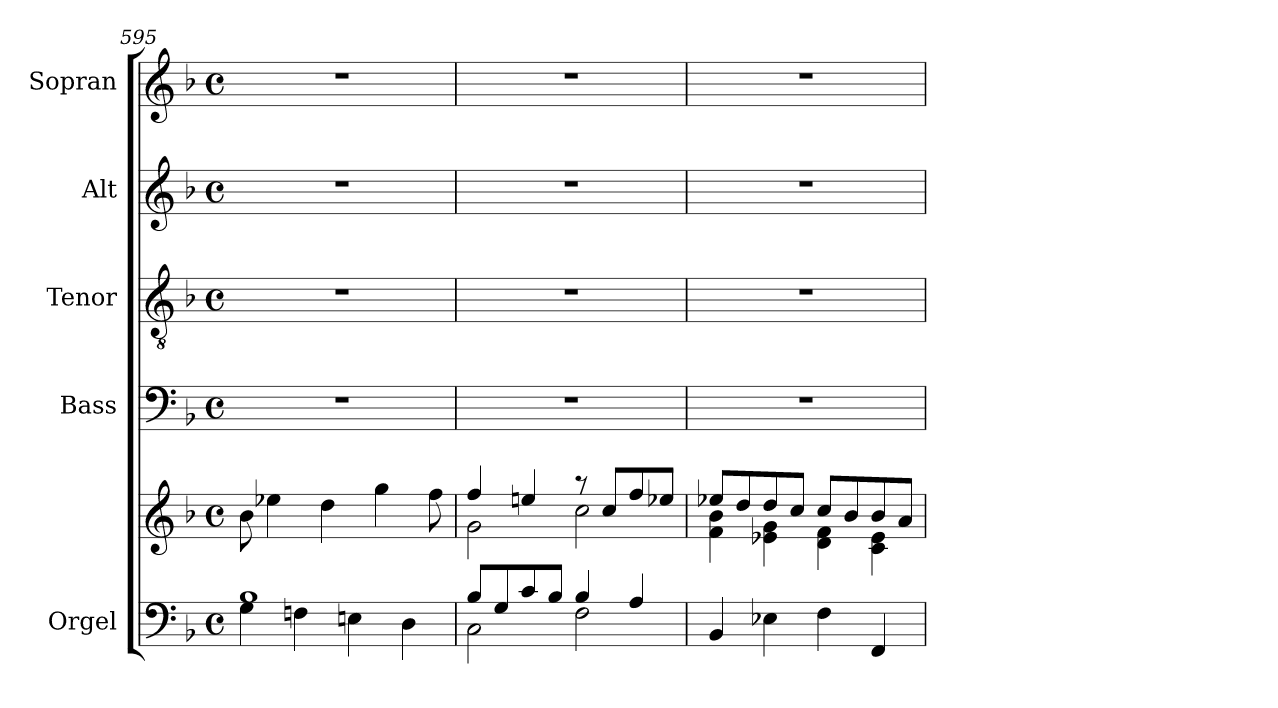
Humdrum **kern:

**kern	**kern	**kern	**kern	**kern	**kern
*part5	*part5	*part4	*part3	*part2	*part1
*staff6	*staff5	*staff4	*staff3	*staff2	*staff1
*I"Orgel	*	*I"Bass	*I"Tenor	*I"Alt	*I"Sopran
*I'Org.	*	*I'B	*I'T	*I'A	*I'S
*clefF4	*clefG2	*clefF4	*clefGv2	*clefG2	*clefG2
*k[b-]	*k[b-]	*k[b-]	*k[b-]	*k[b-]	*k[b-]
*F:	*F:	*F:	*F:	*F:	*F:
*M4/4	*M4/4	*M4/4	*M4/4	*M4/4	*M4/4
*met(c)	*met(c)	*met(c)	*met(c)	*met(c)	*met(c)
=595	=595	=595	=595	=595	=595
*^	*	*	*	*	*
1B-	4G\	8b-\	1r	1r	1r	1r
.	.	4ee-X\	.	.	.	.
.	4Fn\	.	.	.	.	.
.	.	4dd\	.	.	.	.
.	4En\	.	.	.	.	.
.	.	4gg\	.	.	.	.
.	4D\	.	.	.	.	.
.	.	8ff\	.	.	.	.
=596	=596	=596	=596	=596	=596	=596
*	*	*^	*	*	*	*
8B-/L	2C\	4ff/	2g\	1r	1r	1r	1r
8G/	.	.	.	.	.	.	.
8c/	.	4een/	.	.	.	.	.
8B-/J	.	.	.	.	.	.	.
4B-/	2F\	8raa	2cc\	.	.	.	.
.	.	8cc/L	.	.	.	.	.
4A/	.	8ff/	.	.	.	.	.
.	.	8ee-X/J	.	.	.	.	.
*v	*v	*	*	*	*	*	*
=597	=597	=597	=597	=597	=597	=597
4BB-/	8ee-X/L	4f\ 4b-\	1r	1r	1r	1r
.	8dd/	.	.	.	.	.
4E-X\	8dd/	4e-X\ 4g\	.	.	.	.
.	8cc/J	.	.	.	.	.
4F\	8cc/L	4d\ 4f\	.	.	.	.
.	8b-/	.	.	.	.	.
4FF/	8b-/	4c\ 4e-\	.	.	.	.
.	8a/J	.	.	.	.	.
*	*v	*v	*	*	*	*
=	=	=	=	=	=
*-	*-	*-	*-	*-	*-
